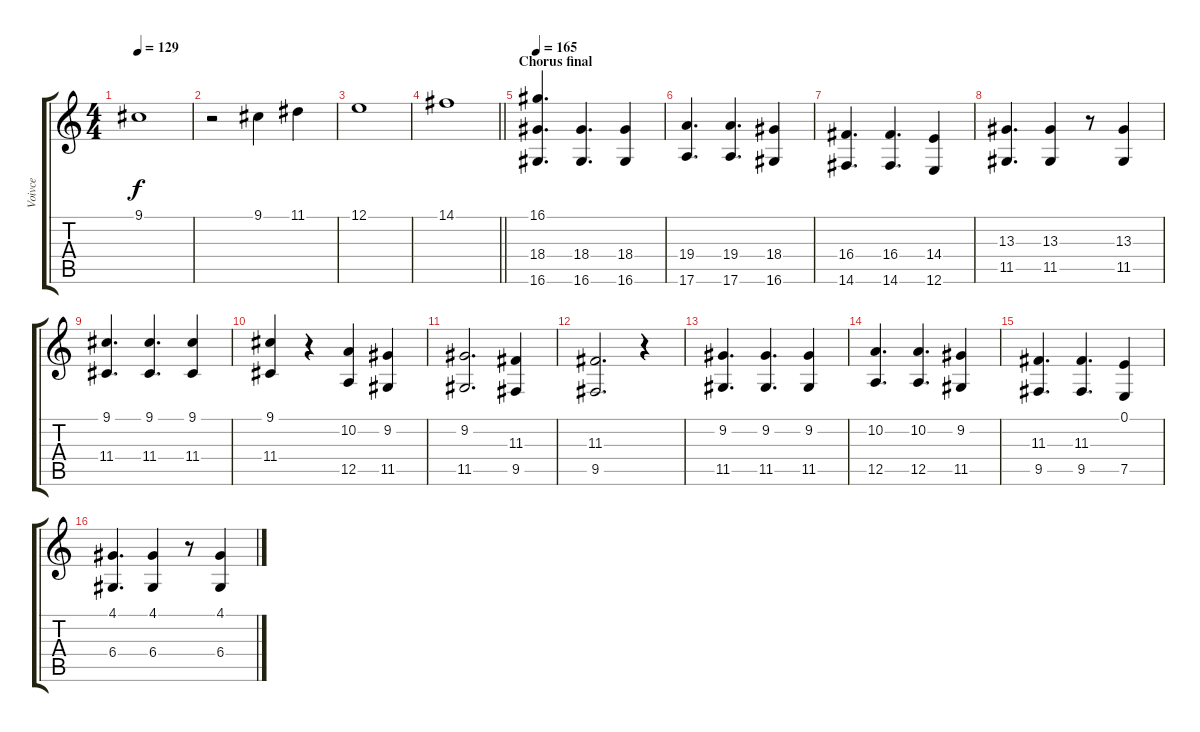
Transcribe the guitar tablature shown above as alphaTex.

\track ("Voivce" "Voivce") {instrument altosax}
\staff {score tabs}
\tuning (E4 B3 G3 D3 A2 E2) {hide}
\ts (4 4)
\tempo 129
\clef g2
\ks c
9.1.1{dy f} |
r.2 9.1.4 11.1.4 |
12.1.1 |
\barLineRight lightlight
14.1.1 |
\section ("" "Chorus final")
\tempo 165
(16.1 18.4 16.6).4{d} (18.4 16.6).4{d} (18.4 16.6).4 |
(19.4 17.6).4{d} (19.4 17.6).4{d} (18.4 16.6).4 |
(16.4 14.6).4{d} (16.4 14.6).4{d} (14.4 12.6).4 |
(13.3 11.5).4{d} (13.3 11.5).4 r.8 (13.3 11.5).4 |
(9.1 11.4).4{d} (9.1 11.4).4{d} (9.1 11.4).4 |
(9.1 11.4).4 r.4 (10.2 12.5).4 (9.2 11.5).4 |
(9.2 11.5).2{d} (11.3 9.5).4 |
(11.3 9.5).2{d} r.4 |
(9.2 11.5).4{d} (9.2 11.5).4{d} (9.2 11.5).4 |
(10.2 12.5).4{d} (10.2 12.5).4{d} (9.2 11.5).4 |
(11.3 9.5).4{d} (11.3 9.5).4{d} (0.1 7.5).4 |
(4.1 6.4).4{d} (4.1 6.4).4 r.8 (4.1 6.4).4
